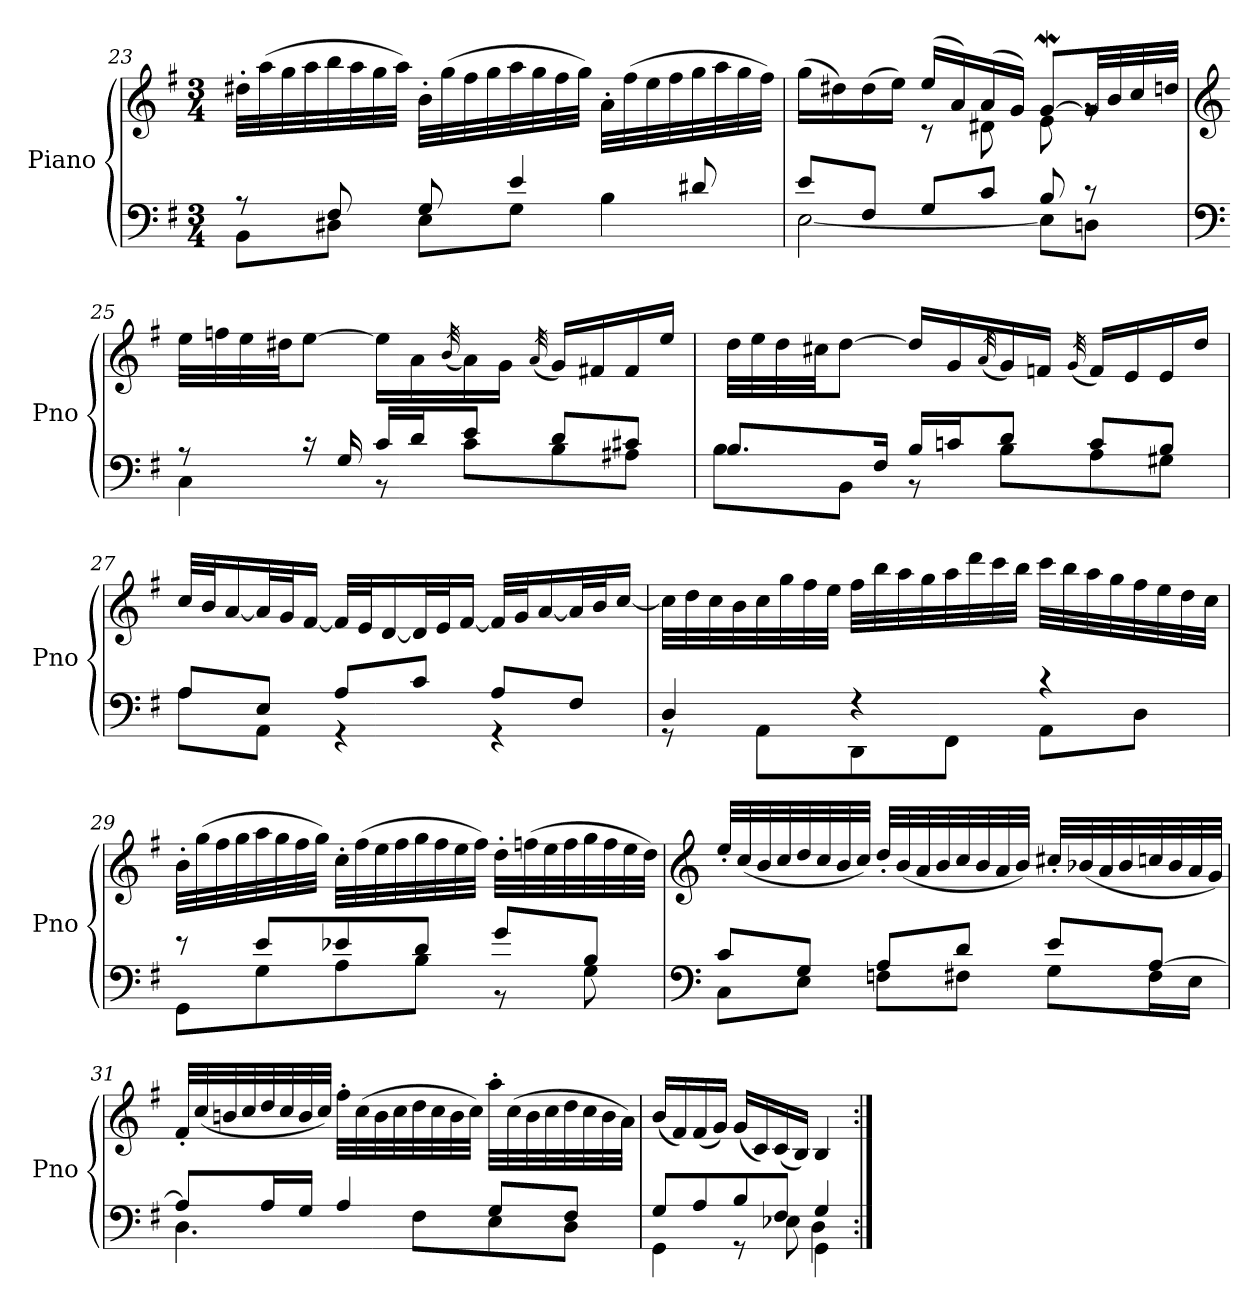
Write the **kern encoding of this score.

**kern	**kern
*part1	*part1
*staff2	*staff1
*I"Piano	*
*I'Pno	*
!!LO:LB:g=z
*clefF4	*clefG2
*k[f#]	*k[f#]
*M3/4	*M3/4
=23	=23
*^	*
8r	8BB\L	32dd#X'\LLL
.	.	(>32aa\
.	.	32gg\
.	.	32aa\
8F#/	8D#X\J	32bb\
.	.	32aa\
.	.	32gg\
.	.	32aa\JJJ)
8G/	8E\L	32b'\LLL
.	.	(>32gg\
.	.	32ff#\
.	.	32gg\
4e/	8G\J	32aa\
.	.	32gg\
.	.	32ff#\
.	.	32gg\JJJ)
.	4B\	32a'\LLL
.	.	(>32ff#\
.	.	32ee\
.	.	32ff#\
8d#X/	.	32gg\
.	.	32aa\
.	.	32gg\
.	.	32ff#\JJJ)
=24	=24	=24
*	*	*^
8e/L	[2E\	(>16gg\LL	4ryy
.	.	16dd#X\)	.
8F#/J	.	(>16dd#\	.
.	.	16ee\JJ)	.
8G/L	.	(>16ee/LL	8r
.	.	16a/)	.
8c/J	.	(>16a/	8d#X\
.	.	16g/JJ)	.
8B/	8E\L]	[8gw/L	8e\
8r	8Dn\J	32g/LL]	8rg
.	.	32b/	.
.	.	32cc/	.
.	.	32ddn/JJJ	.
*	*	*v	*v
!!LO:LB:g=z
=25	=25	=25
*clefF4	*	*clefG2
8r	4C\	32ee\LLL
.	.	32ffn\
.	.	32ee\
.	.	32dd#X\JJ
16r	.	[8ee\J
16G/	.	.
16c/LL	8r	16ee\LL]
16d/J	.	16a\
.	.	(<32qb/
8e/J	8c\L	16a\)
.	.	16g\JJ
.	.	(<32qa/
8d/L	8B\	16g/LL)
.	.	16f#X/
8c#X/J	8A#X\J	16f#/
.	.	16ee/JJ
=26	=26	=26
8.B/L	8B\L	32dd\LLL
.	.	32ee\
.	.	32dd\
.	.	32cc#X\JJ
.	8BB\J	[8dd\J
16F#/Jk	.	.
16B/LL	8r	16dd/LL]
16cn/J	.	16g/
.	.	(<32qa/
8d/J	8B\L	16g/)
.	.	16fn/JJ
.	.	(<32qg/
8c/L	8A\	16f/LL)
.	.	16e/
8B/J	8G#X\J	16e/
.	.	16dd/JJ
=27	=27	=27
8A/L	8A\L	32cc/LLL
.	.	32b/J
.	.	[16a/
8E/J	8AA\J	32a/L]
.	.	32g/J
.	.	[16f#/JJ
8A/L	4r	32f#/LLL]
.	.	32e/J
.	.	[16d/
8c/J	.	32d/L]
.	.	32e/J
.	.	[16f#/JJ
8A/L	4r	32f#/LLL]
.	.	32g/J
.	.	[16a/
8F#/J	.	32a/L]
.	.	32b/J
.	.	[16cc/JJ
!!LO:PB:g=z
=28	=28	=28
4D/	8r	32cc\LLL]
.	.	32dd\
.	.	32cc\
.	.	32b\
.	8AA\L	32cc\
.	.	32gg\
.	.	32ff#\
.	.	32ee\JJJ
4r	8DD\	32ff#\LLL
.	.	32bb\
.	.	32aa\
.	.	32gg\
.	8FF#\J	32aa\
.	.	32ddd\
.	.	32ccc\
.	.	32bb\JJJ
4r	8AA\L	32ccc\LLL
.	.	32bb\
.	.	32aa\
.	.	32gg\
.	8D\J	32ff#\
.	.	32ee\
.	.	32dd\
.	.	32cc\JJJ
=29	=29	=29
8r	8GG\L	32b'\LLL
.	.	(>32gg\
.	.	32ff#\
.	.	32gg\
8e/L	8G\	32aa\
.	.	32gg\
.	.	32ff#\
.	.	32gg\JJJ)
8e-X/	8A\	32cc'\LLL
.	.	(>32ff#\
.	.	32ee\
.	.	32ff#\
8d/J	8B\J	32gg\
.	.	32ff#\
.	.	32ee\
.	.	32ff#\JJJ)
8g/L	8r	32dd'\LLL
.	.	(>32ffn\
.	.	32ee\
.	.	32ff\
8B/J	8G\	32gg\
.	.	32ff\
.	.	32ee\
.	.	32dd\JJJ)
!!LO:LB:g=z
=30	=30	=30
*clefF4	*	*clefG2
8c/L	8C\L	32ee'/LLL
.	.	(<32cc/
.	.	32b/
.	.	32cc/
8G/J	8E\J	32dd/
.	.	32cc/
.	.	32b/
.	.	32cc/JJJ)
8A/L	8Fn\L	32dd'/LLL
.	.	(<32b/
.	.	32a/
.	.	32b/
8d/J	8F#X\J	32cc/
.	.	32b/
.	.	32a/
.	.	32b/JJJ)
8e/L	8G\L	32cc#X'/LLL
.	.	(<32b-X/
.	.	32a/
.	.	32b-/
[8A/J	16F#\L	32ccn/
.	.	32b-/
.	16E\JJ	32a/
.	.	32g/JJJ)
=31	=31	=31
8A/L]	4.D\	32f#'/LLL
.	.	(<32cc/
.	.	32bn/
.	.	32cc/
16A/L	.	32dd/
.	.	32cc/
16G/JJ	.	32b/
.	.	32cc/JJJ)
4A/	.	32ff#'\LLL
.	.	(>32cc\
.	.	32b\
.	.	32cc\
.	8F#\L	32dd\
.	.	32cc\
.	.	32b\
.	.	32cc\JJJ)
8G/L	8E\	32aa'\LLL
.	.	(>32cc\
.	.	32b\
.	.	32cc\
8F#/J	8D\J	32dd\
.	.	32cc\
.	.	32b\
.	.	32a\JJJ)
!!LO:LB:g=z
=32	=32	=32
*	*^	*
8G/L	4GG\	2ryy	(<16b/LL
.	.	.	16f#/)
8A/	.	.	(<16f#/
.	.	.	16g/JJ)
8B/	8r	.	(<16g/LL
.	.	.	16c/)
8F#/J	8E-X\	.	(<16c/
.	.	.	16B/JJ)
4G/	4GG\	4D\	4B/
*v	*v	*v	*
=:|!	=:|!
*-	*-
